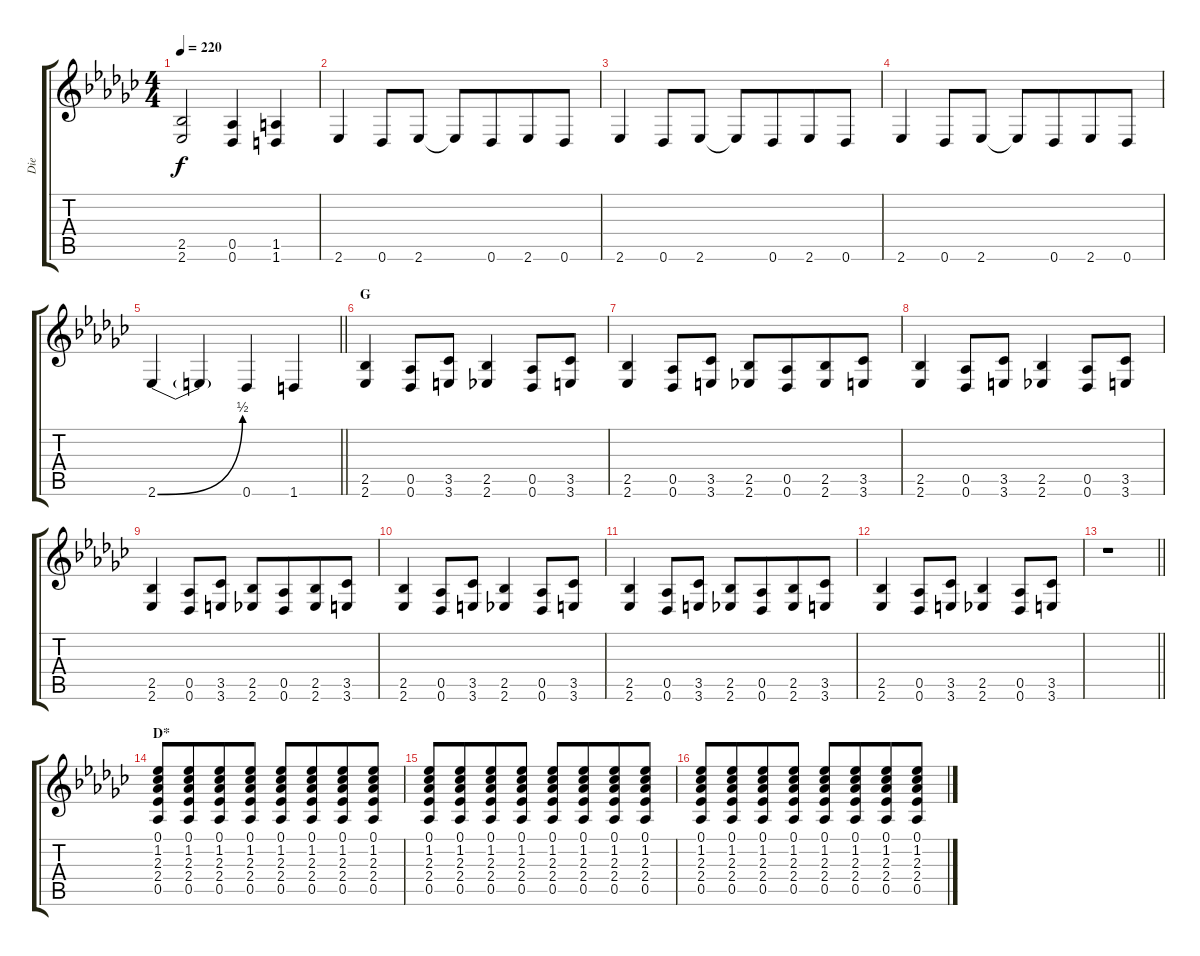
\track ("Die" "Die") {instrument distortionguitar}
\staff {score tabs}
\tuning (Eb4 Bb3 Gb3 Db3 Ab2 Db2) {hide}
\ts (4 4)
\tempo 220
\clef g2
\ks ebminor
(2.5 2.6).2{dy f} (0.5 0.6).4 (1.5 1.6).4 |
2.6.4 0.6.8 2.6.8 2.6{t}.8 0.6.8{beam merge} 2.6.8 0.6.8 |
2.6.4 0.6.8 2.6.8 2.6{t}.8 0.6.8{beam merge} 2.6.8 0.6.8 |
2.6.4 0.6.8 2.6.8 2.6{t}.8 0.6.8{beam merge} 2.6.8 0.6.8 |
\barLineRight lightlight
2.6{be (bend 0 0 60 2)}.4 2.6{t}.4 0.6.4 1.6.4 |
\section ("" "G")
(2.5 2.6).4 (0.5 0.6).8 (3.5 3.6).8 (2.5 2.6).4 (0.5 0.6).8 (3.5 3.6).8 |
(2.5 2.6).4 (0.5 0.6).8 (3.5 3.6).8 (2.5 2.6).8 (0.5 0.6).8{beam merge} (2.5 2.6).8 (3.5 3.6).8 |
(2.5 2.6).4 (0.5 0.6).8 (3.5 3.6).8 (2.5 2.6).4 (0.5 0.6).8 (3.5 3.6).8 |
(2.5 2.6).4 (0.5 0.6).8 (3.5 3.6).8 (2.5 2.6).8 (0.5 0.6).8{beam merge} (2.5 2.6).8 (3.5 3.6).8 |
(2.5 2.6).4 (0.5 0.6).8 (3.5 3.6).8 (2.5 2.6).4 (0.5 0.6).8 (3.5 3.6).8 |
(2.5 2.6).4 (0.5 0.6).8 (3.5 3.6).8 (2.5 2.6).8 (0.5 0.6).8{beam merge} (2.5 2.6).8 (3.5 3.6).8 |
(2.5 2.6).4 (0.5 0.6).8 (3.5 3.6).8 (2.5 2.6).4 (0.5 0.6).8 (3.5 3.6).8 |
\barLineRight lightlight
r.1 |
\section ("" "D*")
(0.1 1.2 2.3 2.4 0.5).8 (0.1 1.2 2.3 2.4 0.5).8{beam merge} (0.1 1.2 2.3 2.4 0.5).8 (0.1 1.2 2.3 2.4 0.5).8 (0.1 1.2 2.3 2.4 0.5).8 (0.1 1.2 2.3 2.4 0.5).8{beam merge} (0.1 1.2 2.3 2.4 0.5).8 (0.1 1.2 2.3 2.4 0.5).8 |
(0.1 1.2 2.3 2.4 0.5).8 (0.1 1.2 2.3 2.4 0.5).8{beam merge} (0.1 1.2 2.3 2.4 0.5).8 (0.1 1.2 2.3 2.4 0.5).8 (0.1 1.2 2.3 2.4 0.5).8 (0.1 1.2 2.3 2.4 0.5).8{beam merge} (0.1 1.2 2.3 2.4 0.5).8 (0.1 1.2 2.3 2.4 0.5).8 |
(0.1 1.2 2.3 2.4 0.5).8 (0.1 1.2 2.3 2.4 0.5).8{beam merge} (0.1 1.2 2.3 2.4 0.5).8 (0.1 1.2 2.3 2.4 0.5).8 (0.1 1.2 2.3 2.4 0.5).8 (0.1 1.2 2.3 2.4 0.5).8{beam merge} (0.1 1.2 2.3 2.4 0.5).8 (0.1 1.2 2.3 2.4 0.5).8
